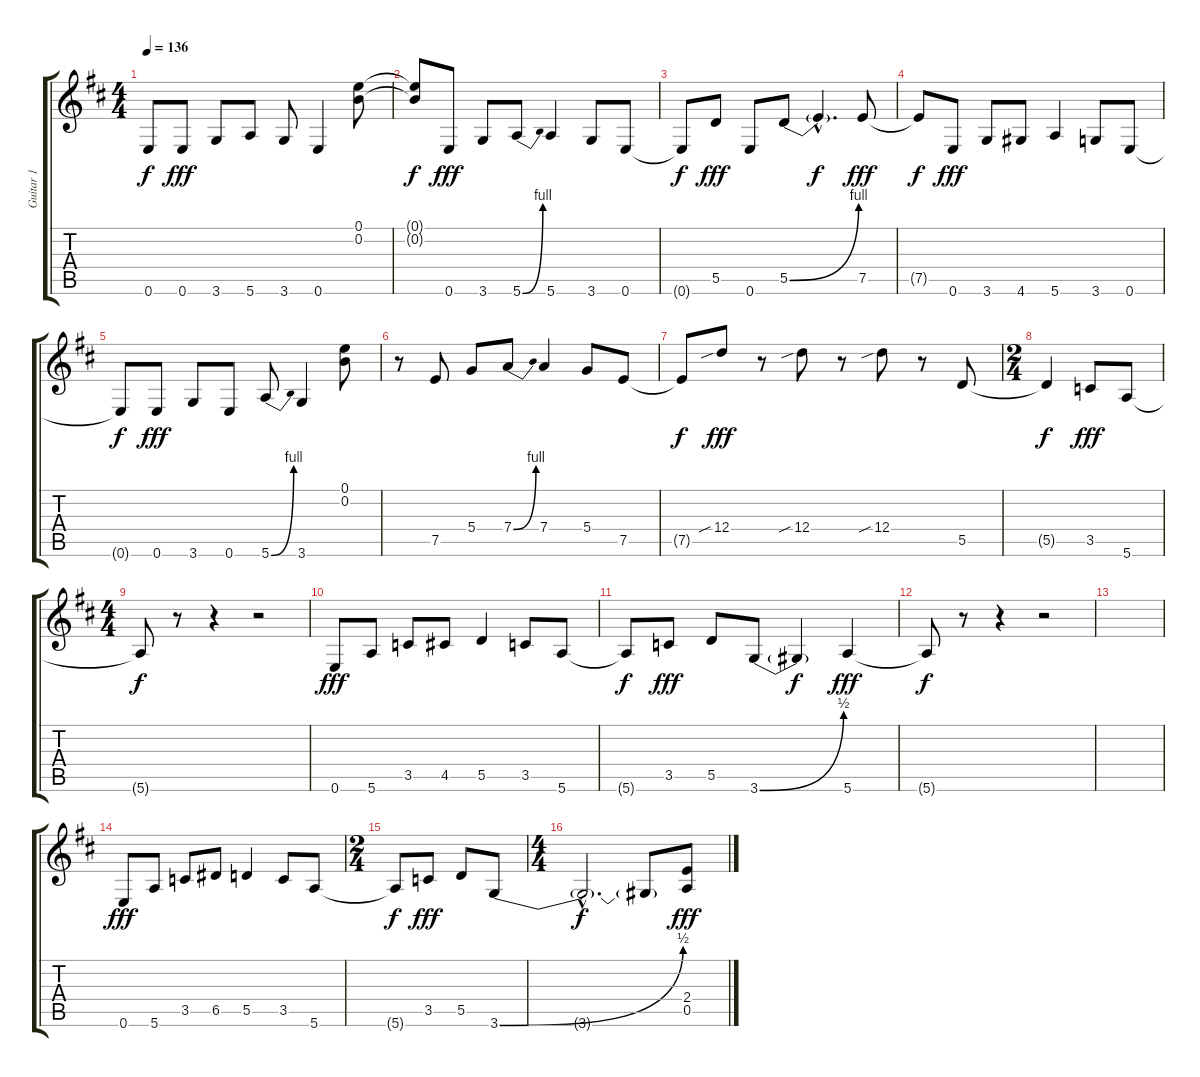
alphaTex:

\track ("Guitar 1" "Guitar 1") {instrument overdrivenguitar}
\staff {score tabs}
\tuning (E4 B3 G3 D3 A2 E2) {hide}
\ts (4 4)
\tempo 136
\clef g2
\ks d
0.6{t}.8{dy f} 0.6.8{dy fff} 3.6.8 5.6.8 3.6.8 0.6.4 (0.1 0.2).8 |
(0.1{t} 0.2{t}).8{dy f} 0.6.8{dy fff} 3.6.8 5.6{be (bend 0 0 60 4)}.8 5.6.4 3.6.8 0.6.8 |
0.6{t}.8{dy f} 5.5.8{dy fff} 0.6.8 5.5{be (bend 0 0 60 4)}.8 5.5{hac t}.4{d dy f} 7.5.8{dy fff} |
7.5{t}.8{dy f} 0.6.8{dy fff} 3.6.8 4.6.8 5.6.4 3.6.8 0.6.8 |
0.6{t}.8{dy f} 0.6.8{dy fff} 3.6.8 0.6.8 5.6{be (bend 0 0 60 4)}.8 3.6.4 (0.1 0.2).8 |
r.8 7.5.8 5.4.8 7.4{be (bend 0 0 60 4)}.8 7.4.4 5.4.8 7.5.8 |
7.5{t}.8{dy f} 12.4{sib}.8{dy fff} r.8 12.4{sib}.8 r.8 12.4{sib}.8 r.8 5.5.8 |
\ts (2 4)
5.5{t}.4{dy f} 3.5.8{dy fff} 5.6.8 |
\ts (4 4)
5.6{t}.8{dy f} r.8 r.4 r.2 |
0.6.8{dy fff} 5.6.8 3.5.8 4.5.8 5.5.4 3.5.8 5.6.8 |
5.6{t}.8{dy f} 3.5.8{dy fff} 5.5.8 3.6{be (bend 0 0 60 2)}.8 3.6{t}.4{dy f} 5.6.4{dy fff} |
5.6{t}.8{dy f} r.8 r.4 r.2 |
|
0.6.8{dy fff} 5.6.8 3.5.8 6.5.8 5.5.4 3.5.8 5.6.8 |
\ts (2 4)
5.6{t}.8{dy f} 3.5.8{dy fff} 5.5.8 3.6{be (bend 0 0 60 2)}.8 |
\ts (4 4)
3.6{hac t}.2{d dy f} 3.6{t}.8 (2.4 0.5).8{dy fff}
